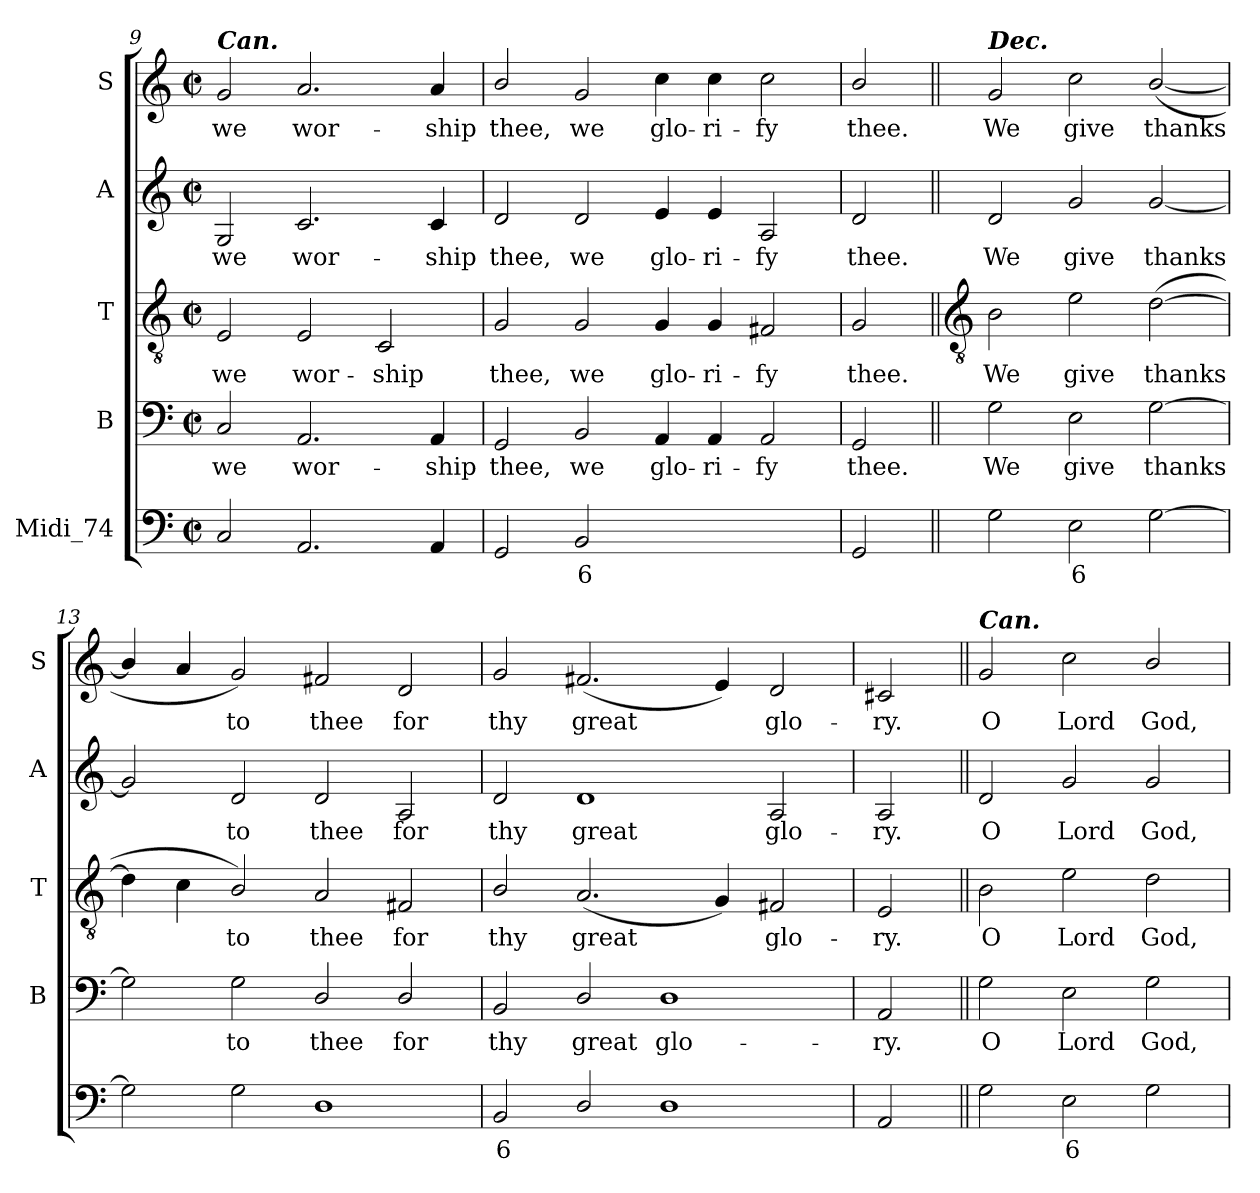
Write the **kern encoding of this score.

**kern	**text	**kern	**text	**kern	**text	**kern	**text	**kern	**text
*part5	*part5	*part4	*part4	*part3	*part3	*part2	*part2	*part1	*part1
*staff5	*staff5	*staff4	*staff4	*staff3	*staff3	*staff2	*staff2	*staff1	*staff1
*I"Midi_74	*	*I"B	*	*I"T	*	*I"A	*	*I"S	*
*	*	*I'B	*	*I'T	*	*I'A	*	*I'S	*
*clefF4	*	*clefF4	*	*clefGv2	*	*clefG2	*	*clefG2	*
*k[]	*	*k[]	*	*k[]	*	*k[]	*	*k[]	*
*C:	*	*C:	*	*C:	*	*C:	*	*C:	*
*M4/2	*	*M4/2	*	*M4/2	*	*M4/2	*	*M4/2	*
*met(c|)	*	*met(c|)	*	*met(c|)	*	*met(c|)	*	*met(c|)	*
=9	=9	=9	=9	=9	=9	=9	=9	=9	=9
!	!	!	!	!	!	!	!	!LO:TX:a:Bi:t=Can.	!
!	!	!	!LO:LY:b	!	!LO:LY:b	!	!LO:LY:b	!	!LO:LY:b
2C	.	2C	we	2E	we	2G	we	2g	we
!	!	!	!LO:LY:b	!	!LO:LY:b	!	!LO:LY:b	!	!LO:LY:b
2.AA	.	2.AA	wor-	2E	wor-	2.c	wor-	2.a	wor-
!	!	!	!	!	!LO:LY:b	!	!	!	!
.	.	.	.	2C	-ship	.	.	.	.
!	!	!	!LO:LY:b	!	!	!	!LO:LY:b	!	!LO:LY:b
4AA	.	4AA	-ship	.	.	4c	-ship	4a	-ship
=10	=10	=10	=10	=10	=10	=10	=10	=10	=10
!	!	!	!LO:LY:b	!	!LO:LY:b	!	!LO:LY:b	!	!LO:LY:b
2GG	.	2GG	thee,	2G	thee,	2d	thee,	2b/	thee,
!	!LO:LY:b	!	!LO:LY:b	!	!LO:LY:b	!	!LO:LY:b	!	!LO:LY:b
2BB	6	2BB	we	2G	we	2d	we	2g	we
!	!LO:LY:b	!	!LO:LY:b	!	!LO:LY:b	!	!LO:LY:b	!	!LO:LY:b
[2AAyy	7	4AA	glo-	4G	glo-	4e	glo-	4cc	glo-
!	!	!	!LO:LY:b	!	!LO:LY:b	!	!LO:LY:b	!	!LO:LY:b
.	.	4AA	-ri-	4G	-ri-	4e	-ri-	4cc	-ri-
!	!LO:LY:b	!	!LO:LY:b	!	!LO:LY:b	!	!LO:LY:b	!	!LO:LY:b
2AAyy]	6	2AA	-fy	2F#X	-fy	2A	-fy	2cc	-fy
=11	=11	=11	=11	=11	=11	=11	=11	=11	=11
!	!	!	!LO:LY:b	!	!LO:LY:b	!	!LO:LY:b	!	!LO:LY:b
2GG	.	2GG	thee.	2G	thee.	2d	thee.	2b/	thee.
!!LO:LB:g=z
=12||	=12||	=12||	=12||	=12||	=12||	=12||	=12||	=12||	=12||
*	*	*	*	*clefGv2	*	*	*	*	*
!	!	!	!	!	!	!	!	!LO:TX:a:Bi:t=Dec.	!
!	!	!	!LO:LY:b	!	!LO:LY:b	!	!LO:LY:b	!	!LO:LY:b
2G	.	2G	We	2B	We	2d	We	2g	We
!	!LO:LY:b	!	!LO:LY:b	!	!LO:LY:b	!	!LO:LY:b	!	!LO:LY:b
2E	6	2E	give	2e	give	2g	give	2cc	give
!	!	!	!LO:LY:b	!	!LO:LY:b	!	!LO:LY:b	!	!LO:LY:b
[2G	.	[2G	thanks	(>[2d	thanks	[2g	thanks	(<[2b/	thanks
=13	=13	=13	=13	=13	=13	=13	=13	=13	=13
2G]	.	2G]	.	4d]	.	2g]	.	4b/]	.
.	.	.	.	4c	.	.	.	4a	.
!	!	!	!LO:LY:b	!	!LO:LY:b	!	!LO:LY:b	!	!LO:LY:b
2G	.	2G	to	2B/)	to	2d	to	2g)	to
!	!	!	!LO:LY:b	!	!LO:LY:b	!	!LO:LY:b	!	!LO:LY:b
1D/	.	2D/	thee	2A	thee	2d	thee	2f#X	thee
!	!	!	!LO:LY:b	!	!LO:LY:b	!	!LO:LY:b	!	!LO:LY:b
.	.	2D/	for	2F#X	for	2A	for	2d	for
=14	=14	=14	=14	=14	=14	=14	=14	=14	=14
!	!LO:LY:b	!	!LO:LY:b	!	!LO:LY:b	!	!LO:LY:b	!	!LO:LY:b
2BB	6	2BB	thy	2B/	thy	2d	thy	2g	thy
!	!	!	!LO:LY:b	!	!LO:LY:b	!	!LO:LY:b	!	!LO:LY:b
2D/	.	2D/	great	(<2.A	great	1d	great	(<2.f#X	great
!	!	!	!LO:LY:b	!	!	!	!	!	!
1D	.	1D	glo-	.	.	.	.	.	.
.	.	.	.	4G)	.	.	.	4e)	.
!	!	!	!	!	!LO:LY:b	!	!LO:LY:b	!	!LO:LY:b
.	.	.	.	2F#X	glo-	2A	glo-	2d	glo-
=15	=15	=15	=15	=15	=15	=15	=15	=15	=15
!	!	!	!LO:LY:b	!	!LO:LY:b	!	!LO:LY:b	!	!LO:LY:b
2AA	.	2AA	-ry.	2E	-ry.	2A	-ry.	2c#X	-ry.
=16||	=16||	=16||	=16||	=16||	=16||	=16||	=16||	=16||	=16||
!	!	!	!	!	!	!	!	!LO:TX:a:Bi:t=Can.	!
!	!	!	!LO:LY:b	!	!LO:LY:b	!	!LO:LY:b	!	!LO:LY:b
2G	.	2G	O	2B	O	2d	O	2g	O
!	!LO:LY:b	!	!LO:LY:b	!	!LO:LY:b	!	!LO:LY:b	!	!LO:LY:b
2E	6	2E	Lord	2e	Lord	2g	Lord	2cc	Lord
!	!	!	!LO:LY:b	!	!LO:LY:b	!	!LO:LY:b	!	!LO:LY:b
2G	.	2G	God,	2d	God,	2g	God,	2b/	God,
=	=	=	=	=	=	=	=	=	=
*-	*-	*-	*-	*-	*-	*-	*-	*-	*-
